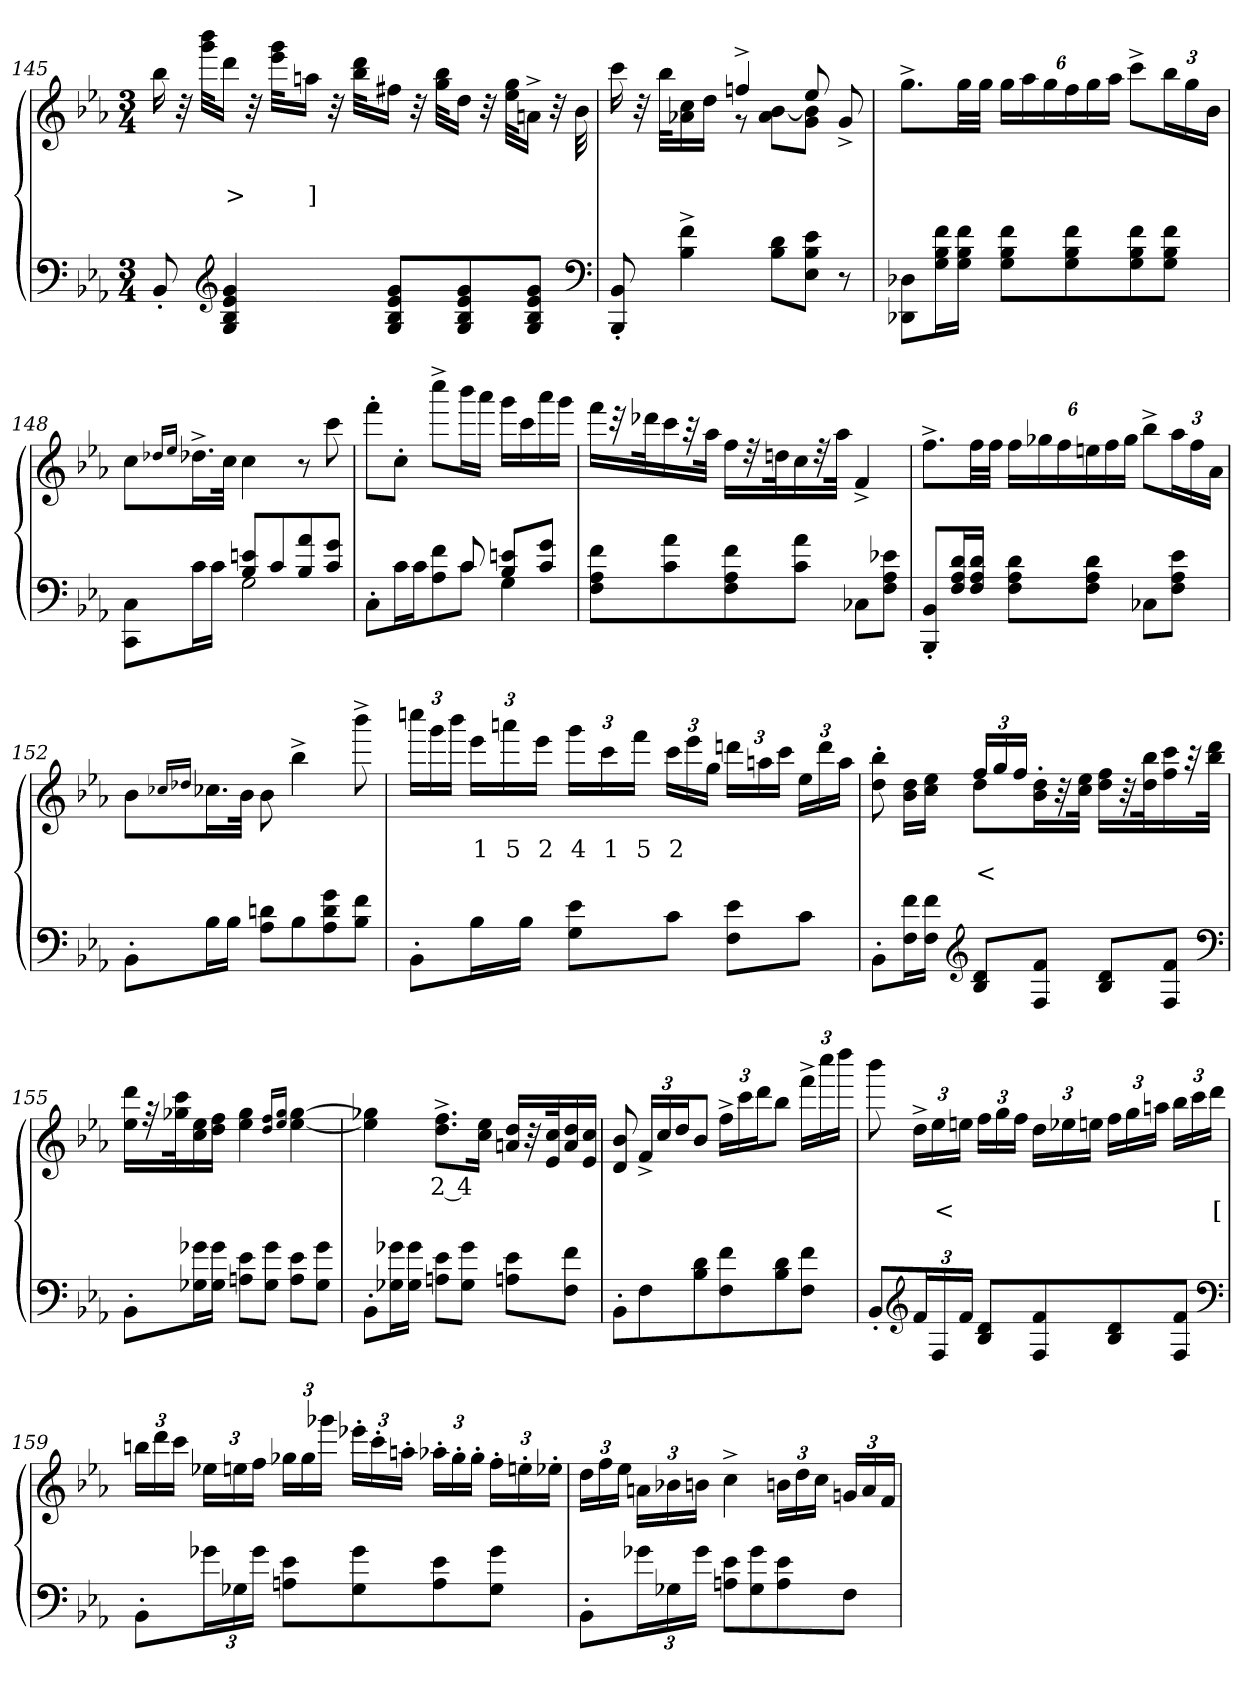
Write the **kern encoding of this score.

**kern	**kern	**text	**text
*part2	*part1	*part1	*part1
*staff2	*staff1	*staff1	*staff1
*clefF4	*clefG2	*	*
*k[b-e-a-]	*k[b-e-a-]	*	*
*M3/4	*M3/4	*	*
=145	=145	=145	=145
8BB-'>	16bb-	.	.
.	32r	.	.
.	32bbb- 32gggKLL	.	.
*clefG2	*	*	*
4g 4e- 4B- 4G	16dddJJ	.	>
.	32r	.	.
.	32ggg 32eee-KLL	.	.
.	16aanJJ	.	]
.	32r	.	.
.	32ddd\ 32bb-\KLL	.	.
8g 8e- 8B- 8GL	16ff#XJJ	.	.
.	32r	.	.
.	32bb- 32ggKLL	.	.
8g 8e- 8B- 8G	16ddJJ	.	.
.	32r	.	.
.	32gg 32ee-KLL	.	.
8g 8e- 8B- 8GJ	16an^>JJ	.	.
.	32r	.	.
.	32b-	.	.
*clefF4	*	*	*
=146	=146	=146	=146
*	*^	*	*
8BB-'> 8BBB-'>	4ryy	16ccc	.	.
.	.	32r	.	.
.	.	32bb-KLL	.	.
4f^> 4B-^>	.	16cc 16a-X	.	.
.	.	16ddJJ	.	.
.	4ffn^>	8r	.	.
8d 8B-L	.	[8b- 8a-L	.	.
8e- 8B- 8E-J	8ee-	8b-] 8gJ	.	.
8r	8g^>	8ryy	.	.
*	*v	*v	*	*
=147	=147	=147	=147
8D-X 8DD-XL	8.gg^>L	.	.
16f 16B- 16GL	.	.	.
16f 16B- 16GJJ	32ggLL	.	.
.	32ggJJJ	.	.
8f 8B- 8GL	24ggLL	.	.
.	24aa-	.	.
.	24gg	.	.
8f 8B- 8G	24ff	.	.
.	24gg	.	.
.	24aa-JJ	.	.
8f 8B- 8G	8ccc^>L	.	.
8f 8B- 8GJ	24bb-L	.	.
.	24gg	.	.
.	24b-JJ	.	.
=148	=148	=148	=148
*^	*	*	*
4ryy	8C/ 8CC/L	8ccL	.	.
.	.	16qqdd-X/L	.	.
.	.	16qqee-/J	.	.
.	16c\L	16.dd-^>L	.	.
.	16c\JJ	.	.	.
.	.	32ccJJk	.	.
8en 8B-L	2G	4cc	.	.
8c	.	.	.	.
8a- 8B-	.	8r	.	.
8g 8cJ	.	8ccc	.	.
=149	=149	=149	=149	=149
4.ryy	8C'>L	8fff'>L	.	.
.	16cL	8cc'>J	.	.
.	16cJ	.	.	.
.	8f 8A-	8cccc^>L	.	.
8c	8cJ	16bbb-L	.	.
.	.	16aaa-JJ	.	.
8en 8B-L	4G	16gggLL	.	.
.	.	16ccc	.	.
8g 8cJ	.	16aaa-	.	.
.	.	16gggJJ	.	.
*v	*v	*	*	*
=150	=150	=150	=150
8f 8A- 8FL	16fffLL	.	.
.	32r	.	.
.	32ddd-X	.	.
8a- 8c	16ccc	.	.
.	32r	.	.
.	32aa-JJk	.	.
8f 8A- 8F	16ffLL	.	.
.	32r	.	.
.	32ddn	.	.
8a- 8cJ	16cc	.	.
.	32r	.	.
.	32aa-JJk	.	.
8C-XL	4f^>	.	.
8e-X 8A- 8FJ	.	.	.
=151	=151	=151	=151
8BB-'> 8BBB-'>L	8.ff^>L	.	.
16d 16A- 16FL	.	.	.
16d 16A- 16FJJ	32ffLL	.	.
.	32ffJJJ	.	.
8d 8A- 8FL	24ffLL	.	.
.	24gg-X	.	.
.	24ff	.	.
8d 8A- 8FJ	24een	.	.
.	24ff	.	.
.	24gg-JJ	.	.
8C-XL	8bb-^>L	.	.
8e- 8A- 8FJ	24aa-L	.	.
.	24ff	.	.
.	24a-JJ	.	.
=152	=152	=152	=152
8BB-'>L	8b-L	.	.
.	16qqcc-X/L	.	.
.	16qqdd-X/J	.	.
16B-L	16.cc-L	.	.
16B-JJ	.	.	.
.	32b-JJk	.	.
8dn 8A-L	8b-	.	.
8B-	4bb-^>	.	.
8g 8d 8A-	.	.	.
8f 8B-J	8bbb-^>	.	.
=153	=153	=153	=153
8BB-'>L	24ccccnLL	.	.
.	24ggg	.	.
.	24bbb-JJ	.	.
16B-L	24eee-LL	1	.
.	24aaan	5	.
16B-JJ	.	.	.
.	24eee-JJ	2	.
8e- 8GL	24gggLL	4	.
.	24ccc	1	.
.	24fffJJ	5	.
8cJ	24cccLL	2	.
.	24eee-	.	.
.	24ggJJ	.	.
8e- 8FL	24dddnLL	.	.
.	24aan	.	.
.	24cccJJ	.	.
8cJ	24ee-\LL	.	.
.	24ddd	.	.
.	24aaJJ	.	.
=154	=154	=154	=154
*	*^	*	*
8BB-'>L	8bb-\'> 8dd\'>	4ryy	.	.
16f 16FL	16dd\ 16b-\LL	.	.	.
16f 16FJJ	16ee- 16ccJJ	.	.	.
*clefG2	*	*	*	*
8d 8B-L	8dd\L	24ff/LL	.	<
.	.	24gg	.	.
.	.	24ffJJ	.	.
8f 8FJ	16dd\'> 16b-\'>L	4.ryy	.	.
.	32r	.	.	.
.	32ee- 32ccJJk	.	.	.
8d 8B-L	16ff 16ddLL	.	.	.
.	32r	.	.	.
.	32bb-\ 32dd\	.	.	.
8f 8FJ	16ccc 16ff	.	.	.
.	32r	.	.	.
.	32ddd 32bb-JJk	.	.	.
*	*v	*v	*	*
*clefF4	*	*	*
=155	=155	=155	=155
8BB-'>L	16ddd 16ee-LL	.	.
.	32r	.	.
.	32ccc 32gg-X	.	.
16g-X 16G-XL	16ee- 16cc	.	.
16g- 16G-JJ	16ff 16ddJJ	.	.
8e- 8AnL	4gg- 4ee-	.	.
8g- 8G-J	.	.	.
.	16qqdd/ 16qqffLL	.	.
.	16qqee-/ 16qqgg-JJ	.	.
8e- 8AL	[4gg- [4ee-	.	.
8g- 8G-J	.	.	.
=156	=156	=156	=156
8BB-'>L	4gg-X] 4ee-]	.	.
16g-X 16G-XL	.	.	.
16g- 16G-JJ	.	.	.
8e- 8AnL	8.ff^> 8.dd^>L	2 4	.
8g- 8G-J	.	.	.
.	16ee- 16ccJk	.	.
8e- 8AnL	16dd 16anLL	.	.
.	32r	.	.
.	32cc 32e-	.	.
8f 8FJ	16dd 16a	.	.
.	16cc 16e-JJ	.	.
=157	=157	=157	=157
8BB-'>L	8b- 8d	.	.
8F	24f^>/LL	.	.
.	24cc	.	.
.	24ddJ	.	.
8d 8B-	8b-J	.	.
8f 8F	24ff^>LL	.	.
.	24ccc	.	.
.	24dddJ	.	.
8d 8B-	8bb-J	.	.
8f 8FJ	24fff^>LL	.	.
.	24cccc	.	.
.	24ddddJJ	.	.
=158	=158	=158	=158
8BB-'>/L	8bbb-	.	.
*clefG2	*	*	*
24fL	24dd^>LL	.	.
24F	24ee-	.	<
24fJJ	24eenJJ	.	.
8d/ 8B-/L	24ffLL	.	.
.	24gg	.	.
.	24ffJJ	.	.
8f 8F	24ddLL	.	.
.	24ee-X	.	.
.	24eenJJ	.	.
8d 8B-	24ffLL	.	.
.	24gg	.	.
.	24aanJJ	.	.
8f 8FJ	24bb-LL	.	.
.	24ccc	.	.
.	24dddJJ	.	[
*clefF4	*	*	*
=159	=159	=159	=159
8BB-'>L	24bbnLL	.	.
.	24ddd	.	.
.	24cccJJ	.	.
24g-XL	24ee-XLL	.	.
24G-	24een	.	.
24g-JJ	24ffJJ	.	.
8e- 8AnL	24gg-XLL	.	.
.	24gg-	.	.
.	24ggg-JJ	.	.
8g- 8G-	24eee-X'>LL	.	.
.	24ccc'>	.	.
.	24aan'>JJ	.	.
8e- 8A	24aa-X'>LL	.	.
.	24gg-'>	.	.
.	24gg-'>JJ	.	.
8g- 8G-J	24ff'>LL	.	.
.	24een'>	.	.
.	24ee-X'>JJ	.	.
=160	=160	=160	=160
8BB-'>L	24ddLL	.	.
.	24ff	.	.
.	24ee-\JJ	.	.
24g-XL	24an\LL	.	.
24G-	24b-X\	.	.
24g-JJ	24bn\JJ	.	.
8e- 8AnL	4cc^>	.	.
8g- 8G-	.	.	.
8e- 8A	24bnLL	.	.
.	24dd	.	.
.	24ccJJ	.	.
8FJ	24gnLL	.	.
.	24a	.	.
.	24fJJ	.	.
=	=	=	=
*-	*-	*-	*-
